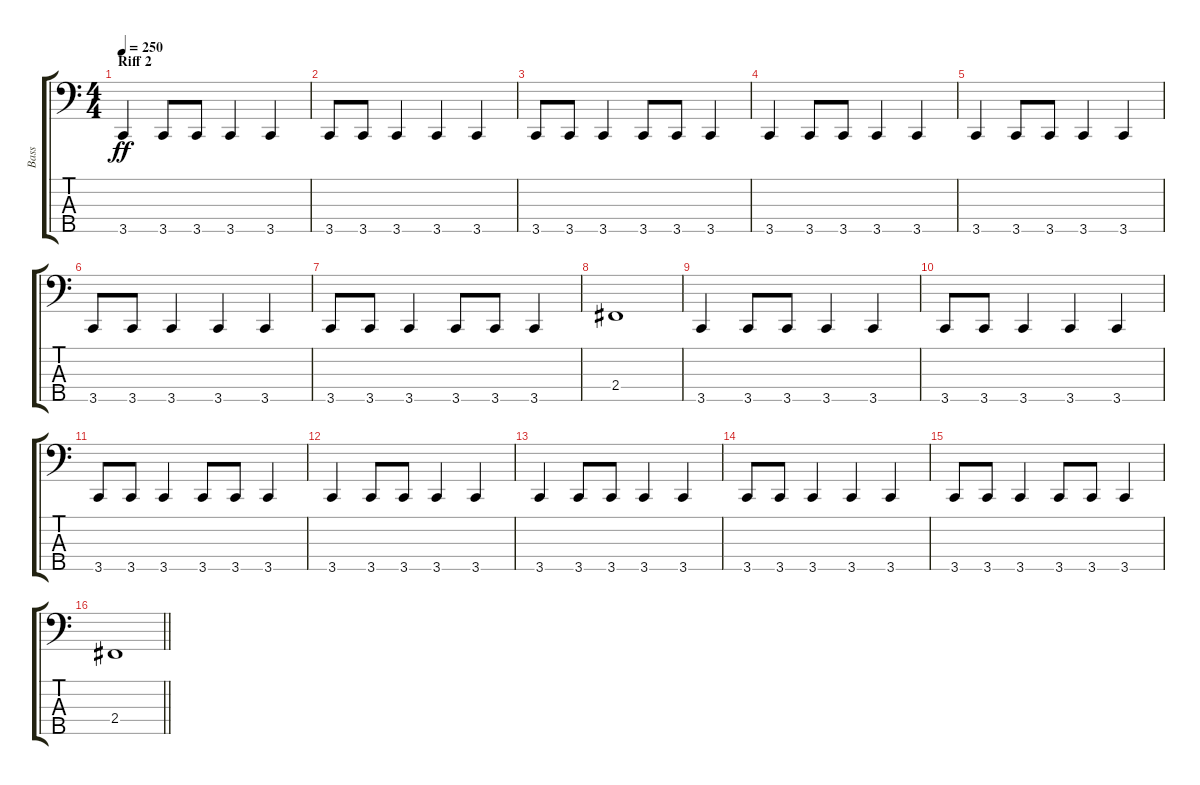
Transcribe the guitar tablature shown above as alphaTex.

\track ("Bass" "Bass") {instrument electricbasspick}
\staff {score tabs}
\tuning (G2 D2 A1 E1 A0) {hide}
\ts (4 4)
\section ("" "Riff 2")
\tempo 250
\clef f4
\ks c
3.5.4{dy ff} 3.5.8 3.5.8 3.5.4 3.5.4 |
3.5.8 3.5.8 3.5.4 3.5.4 3.5.4 |
3.5.8 3.5.8 3.5.4 3.5.8 3.5.8 3.5.4 |
3.5.4 3.5.8 3.5.8 3.5.4 3.5.4 |
3.5.4 3.5.8 3.5.8 3.5.4 3.5.4 |
3.5.8 3.5.8 3.5.4 3.5.4 3.5.4 |
3.5.8 3.5.8 3.5.4 3.5.8 3.5.8 3.5.4 |
2.4.1 |
3.5.4 3.5.8 3.5.8 3.5.4 3.5.4 |
3.5.8 3.5.8 3.5.4 3.5.4 3.5.4 |
3.5.8 3.5.8 3.5.4 3.5.8 3.5.8 3.5.4 |
3.5.4 3.5.8 3.5.8 3.5.4 3.5.4 |
3.5.4 3.5.8 3.5.8 3.5.4 3.5.4 |
3.5.8 3.5.8 3.5.4 3.5.4 3.5.4 |
3.5.8 3.5.8 3.5.4 3.5.8 3.5.8 3.5.4 |
\barLineRight lightlight
2.4.1
